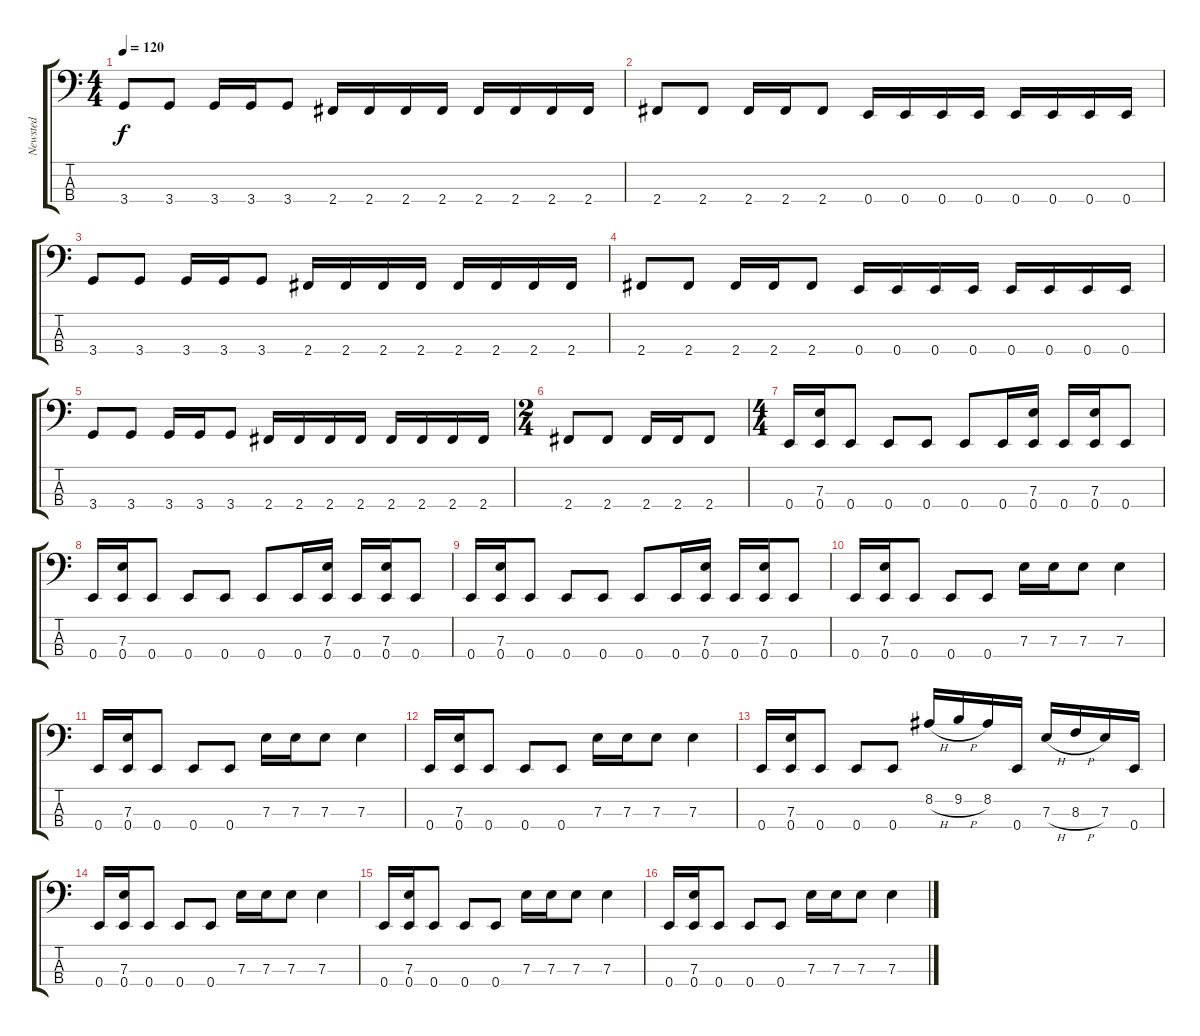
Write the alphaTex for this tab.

\track ("Newsted" "Newsted") {instrument electricbassfinger}
\staff {score tabs}
\tuning (G2 D2 A1 E1) {hide}
\ts (4 4)
\tempo 120
\clef f4
\ks c
3.4.8{dy f} 3.4.8 3.4.16 3.4.16 3.4.8 2.4.16 2.4.16 2.4.16 2.4.16 2.4.16 2.4.16 2.4.16 2.4.16 |
2.4.8 2.4.8 2.4.16 2.4.16 2.4.8 0.4.16 0.4.16 0.4.16 0.4.16 0.4.16 0.4.16 0.4.16 0.4.16 |
3.4.8 3.4.8 3.4.16 3.4.16 3.4.8 2.4.16 2.4.16 2.4.16 2.4.16 2.4.16 2.4.16 2.4.16 2.4.16 |
2.4.8 2.4.8 2.4.16 2.4.16 2.4.8 0.4.16 0.4.16 0.4.16 0.4.16 0.4.16 0.4.16 0.4.16 0.4.16 |
3.4.8 3.4.8 3.4.16 3.4.16 3.4.8 2.4.16 2.4.16 2.4.16 2.4.16 2.4.16 2.4.16 2.4.16 2.4.16 |
\ts (2 4)
2.4.8 2.4.8 2.4.16 2.4.16 2.4.8 |
\ts (4 4)
0.4.16 (7.3 0.4).16 0.4.8 0.4.8 0.4.8 0.4.8 0.4.16 (7.3 0.4).16 0.4.16 (7.3 0.4).16 0.4.8 |
0.4.16 (7.3 0.4).16 0.4.8 0.4.8 0.4.8 0.4.8 0.4.16 (7.3 0.4).16 0.4.16 (7.3 0.4).16 0.4.8 |
0.4.16 (7.3 0.4).16 0.4.8 0.4.8 0.4.8 0.4.8 0.4.16 (7.3 0.4).16 0.4.16 (7.3 0.4).16 0.4.8 |
0.4.16 (7.3 0.4).16 0.4.8 0.4.8 0.4.8 7.3.16 7.3.16 7.3.8 7.3.4 |
0.4.16 (7.3 0.4).16 0.4.8 0.4.8 0.4.8 7.3.16 7.3.16 7.3.8 7.3.4 |
0.4.16 (7.3 0.4).16 0.4.8 0.4.8 0.4.8 7.3.16 7.3.16 7.3.8 7.3.4 |
0.4.16 (7.3 0.4).16 0.4.8 0.4.8 0.4.8 8.2{h}.16 9.2{h}.16 8.2.16 0.4.16 7.3{h}.16 8.3{h}.16 7.3.16 0.4.16 |
0.4.16 (7.3 0.4).16 0.4.8 0.4.8 0.4.8 7.3.16 7.3.16 7.3.8 7.3.4 |
0.4.16 (7.3 0.4).16 0.4.8 0.4.8 0.4.8 7.3.16 7.3.16 7.3.8 7.3.4 |
0.4.16 (7.3 0.4).16 0.4.8 0.4.8 0.4.8 7.3.16 7.3.16 7.3.8 7.3.4
